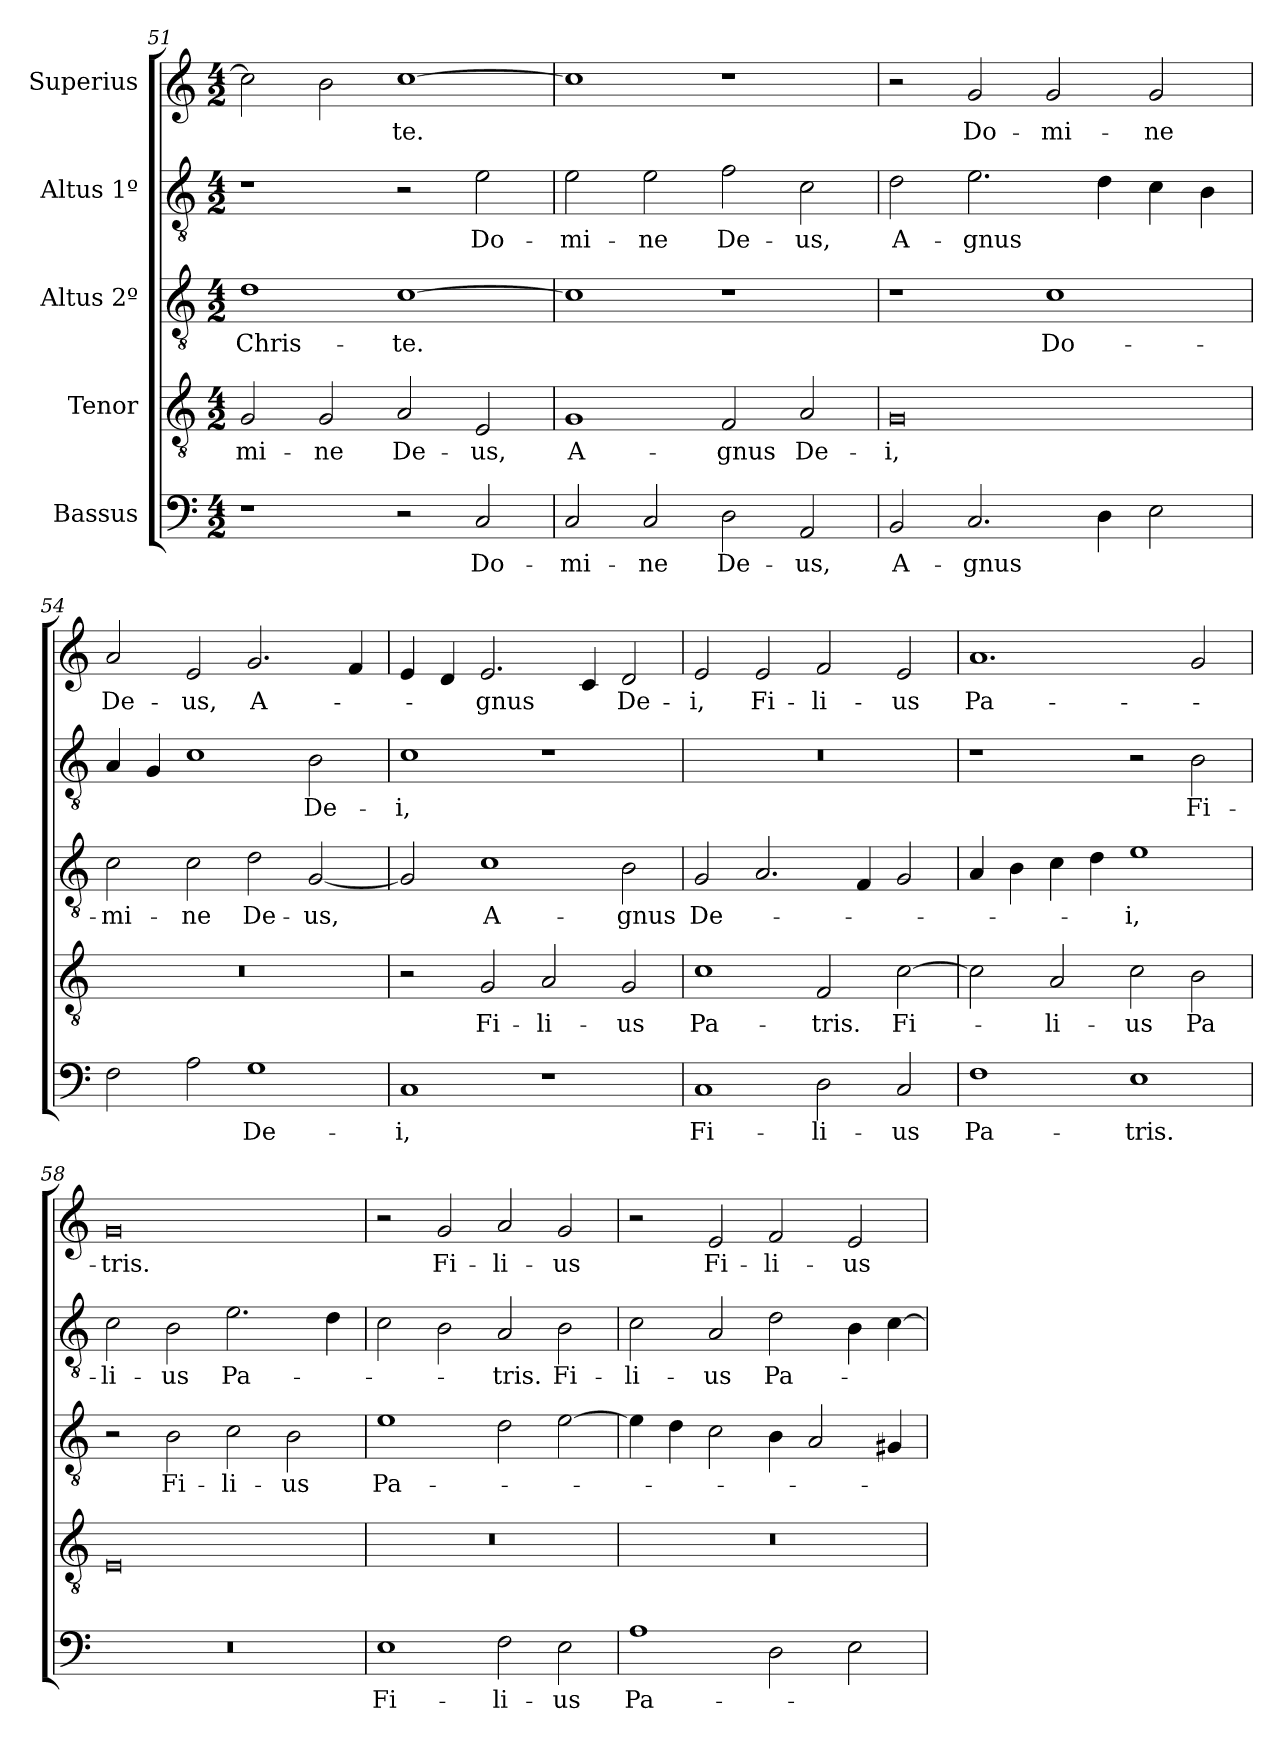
**kern	**text	**kern	**text	**kern	**text	**kern	**text	**kern	**text
*part5	*part5	*part4	*part4	*part3	*part3	*part2	*part2	*part1	*part1
*staff5	*staff5	*staff4	*staff4	*staff3	*staff3	*staff2	*staff2	*staff1	*staff1
*I"Bassus	*	*I"Tenor	*	*I"Altus 2º	*	*I"Altus 1º	*	*I"Superius	*
*clefF4	*	*clefGv2	*	*clefGv2	*	*clefGv2	*	*clefG2	*
*k[]	*	*k[]	*	*k[]	*	*k[]	*	*k[]	*
*M4/2	*	*M4/2	*	*M4/2	*	*M4/2	*	*M4/2	*
=51	=51	=51	=51	=51	=51	=51	=51	=51	=51
1r	.	2G/	-mi-	1d\	Chris-	1r	.	2cc\]	.
.	.	2G/	-ne	.	.	.	.	2b\	.
2r	.	2A/	De-	[1c\	-te.	2r	.	[1cc\	-te.
2C/	Do-	2E/	-us,	.	.	2e\	Do-	.	.
=52	=52	=52	=52	=52	=52	=52	=52	=52	=52
2C/	-mi-	1G/	A-	1c\]	.	2e\	-mi-	1cc\]	.
2C/	-ne	.	.	.	.	2e\	-ne	.	.
2D\	De-	2F/	-gnus	1r	.	2f\	De-	1r	.
2AA/	-us,	2A/	De-	.	.	2c\	-us,	.	.
=53	=53	=53	=53	=53	=53	=53	=53	=53	=53
2BB/	A-	0G/	-i,	1r	.	2d\	A-	2r	.
2.C/	-gnus	.	.	.	.	2.e\	-gnus	2g/	Do-
.	.	.	.	1c\	Do-	.	.	2g/	-mi-
4D\	.	.	.	.	.	4d\	.	.	.
2E\	.	.	.	.	.	4c\	.	2g/	-ne
.	.	.	.	.	.	4B\	.	.	.
=54	=54	=54	=54	=54	=54	=54	=54	=54	=54
2F\	.	0r	.	2c\	-mi-	4A/	.	2a/	De-
.	.	.	.	.	.	4G/	.	.	.
2A\	.	.	.	2c\	-ne	1c\	.	2e/	-us,
1G\	De-	.	.	2d\	De-	.	.	2.g/	A-
.	.	.	.	[2G/	-us,	2B\	De-	.	.
.	.	.	.	.	.	.	.	4f/	.
=55	=55	=55	=55	=55	=55	=55	=55	=55	=55
1C/	-i,	2r	.	2G/]	.	1c\	-i,	4e/	.
.	.	.	.	.	.	.	.	4d/	.
.	.	2G/	Fi-	1c\	A-	.	.	2.e/	-gnus
1r	.	2A/	-li-	.	.	1r	.	.	.
.	.	.	.	.	.	.	.	4c/	.
.	.	2G/	-us	2B\	-gnus	.	.	2d/	De-
=56	=56	=56	=56	=56	=56	=56	=56	=56	=56
1C/	Fi-	1c\	Pa-	2G/	De-	0r	.	2e/	-i,
.	.	.	.	2.A/	.	.	.	2e/	Fi-
2D\	-li-	2F/	-tris.	.	.	.	.	2f/	-li-
.	.	.	.	4F/	.	.	.	.	.
2C/	-us	[2c\	Fi-	2G/	.	.	.	2e/	-us
=57	=57	=57	=57	=57	=57	=57	=57	=57	=57
1F\	Pa-	2c\]	.	4A/	.	1r	.	1.a/	Pa-
.	.	.	.	4B\	.	.	.	.	.
.	.	2A/	-li-	4c\	.	.	.	.	.
.	.	.	.	4d\	.	.	.	.	.
1E\	-tris.	2c\	-us	1e\	-i,	2r	.	.	.
.	.	2B\	Pa	.	.	2B\	Fi-	2g/	.
=58	=58	=58	=58	=58	=58	=58	=58	=58	=58
0r	.	0E/	.	2r	.	2c\	-li-	0g/	-tris.
.	.	.	.	2B\	Fi-	2B\	-us	.	.
.	.	.	.	2c\	-li-	2.e\	Pa-	.	.
.	.	.	.	2B\	-us	.	.	.	.
.	.	.	.	.	.	4d\	.	.	.
=59	=59	=59	=59	=59	=59	=59	=59	=59	=59
1E\	Fi-	0r	.	1e\	Pa-	2c\	.	2r	.
.	.	.	.	.	.	2B\	.	2g/	Fi-
2F\	-li-	.	.	2d\	.	2A/	-tris.	2a/	-li-
2E\	-us	.	.	[2e\	.	2B\	Fi-	2g/	-us
=60	=60	=60	=60	=60	=60	=60	=60	=60	=60
1A\	Pa-	0r	.	4e\]	.	2c\	-li-	2r	.
.	.	.	.	4d\	.	.	.	.	.
.	.	.	.	2c\	.	2A/	-us	2e/	Fi-
2D\	.	.	.	4B\	.	2d\	Pa-	2f/	-li-
.	.	.	.	2A/	.	.	.	.	.
2E\	.	.	.	.	.	4B\	.	2e/	-us
.	.	.	.	4G#X/	.	[4c\	.	.	.
=	=	=	=	=	=	=	=	=	=
*-	*-	*-	*-	*-	*-	*-	*-	*-	*-
